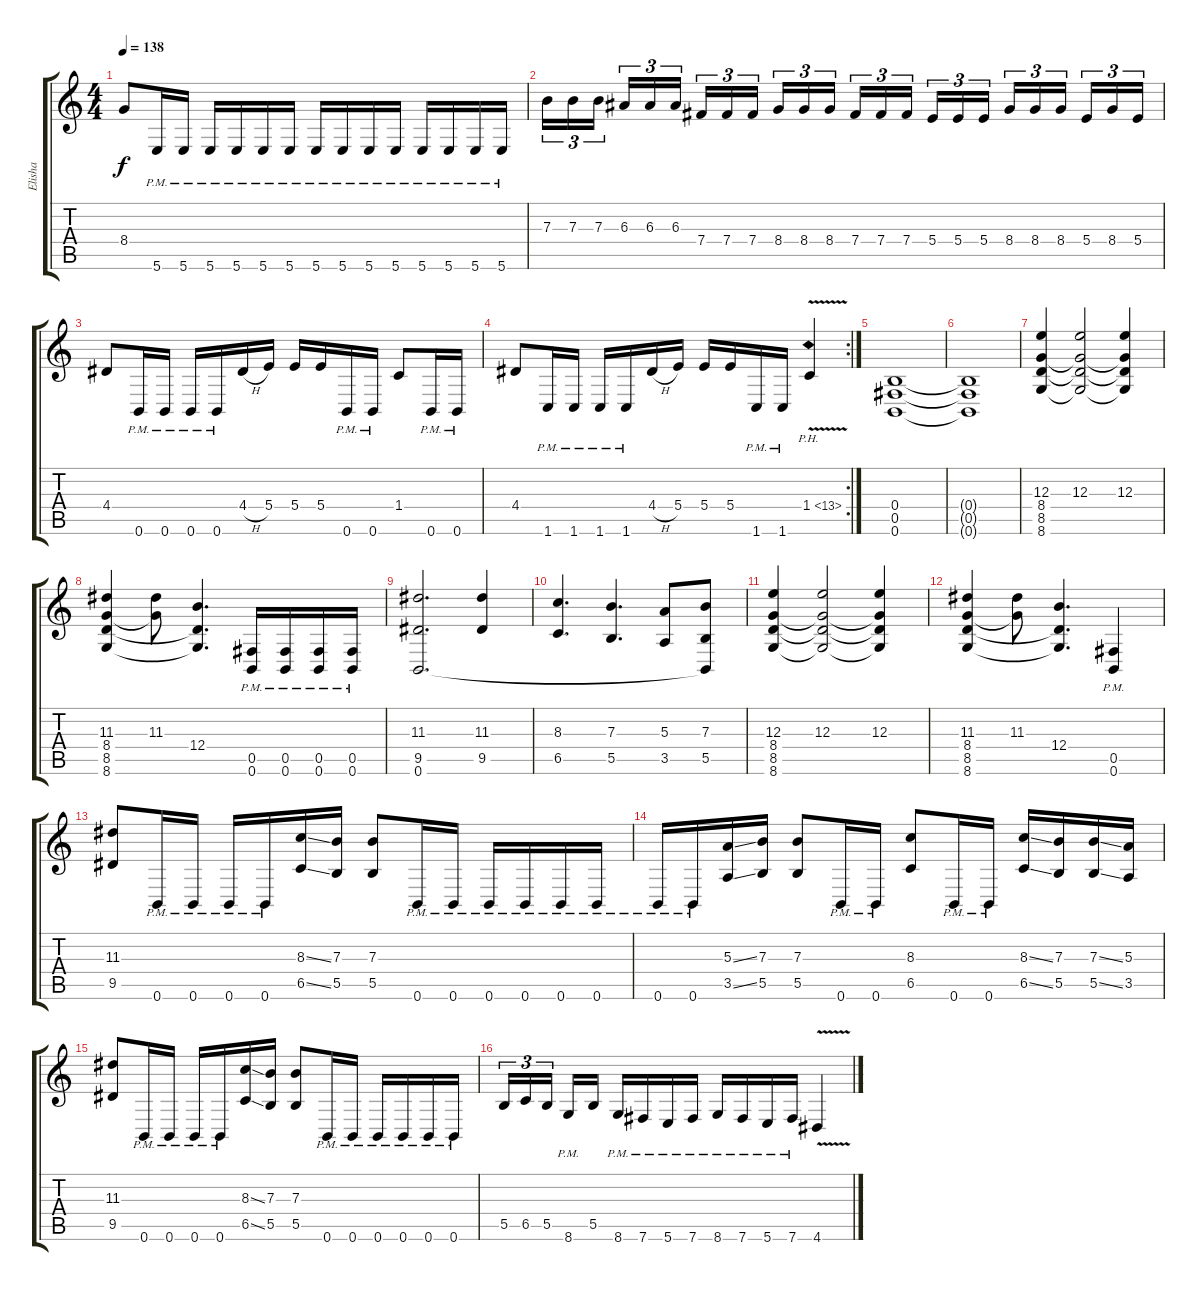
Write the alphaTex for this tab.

\track ("Elisha" "Elisha") {instrument overdrivenguitar}
\staff {score tabs}
\tuning (Db4 Ab3 E3 B2 Gb2 B1) {hide}
\ts (4 4)
\tempo 138
\clef g2
\ks c
8.4.8{dy f} 5.6{pm}.16 5.6{pm}.16 5.6{pm}.16 5.6{pm}.16 5.6{pm}.16 5.6{pm}.16 5.6{pm}.16 5.6{pm}.16 5.6{pm}.16 5.6{pm}.16 5.6{pm}.16 5.6{pm}.16 5.6{pm}.16 5.6{pm}.16 |
7.3.16{tu (3 2)} 7.3.16{tu (3 2)} 7.3.16{tu (3 2) beam splitsecondary} 6.3.16{tu (3 2)} 6.3.16{tu (3 2)} 6.3.16{tu (3 2)} 7.4.16{tu (3 2)} 7.4.16{tu (3 2)} 7.4.16{tu (3 2) beam splitsecondary} 8.4.16{tu (3 2)} 8.4.16{tu (3 2)} 8.4.16{tu (3 2)} 7.4.16{tu (3 2)} 7.4.16{tu (3 2)} 7.4.16{tu (3 2) beam splitsecondary} 5.4.16{tu (3 2)} 5.4.16{tu (3 2)} 5.4.16{tu (3 2)} 8.4.16{tu (3 2)} 8.4.16{tu (3 2)} 8.4.16{tu (3 2) beam splitsecondary} 5.4.16{tu (3 2)} 8.4.16{tu (3 2)} 5.4.16{tu (3 2)} |
4.4.8 0.6{pm}.16 0.6{pm}.16 0.6{pm}.16 0.6{pm}.16 4.4{h}.16 5.4.16 5.4.16 5.4.16 0.6{pm}.16 0.6{pm}.16 1.4.8 0.6{pm}.16 0.6{pm}.16 |
\rc 2
4.4.8 1.6{pm}.16 1.6{pm}.16 1.6{pm}.16 1.6{pm}.16 4.4{h}.16 5.4.16 5.4.16 5.4.16 1.6{pm}.16 1.6{pm}.16 1.4{ph 12 v}.4 |
(0.4 0.5 0.6).1 |
(0.4{t} 0.5{t} 0.6{t}).1 |
(12.3 8.4 8.5 8.6).4 (12.3 8.4{t} 8.5{t} 8.6{t}).2 (12.3 8.4{t} 8.5{t} 8.6{t}).4 |
(11.3 8.4 8.5 8.6).4 (11.3 8.4{t}).8 (12.4 8.5{t} 8.6{t}).4{d} (0.5{pm} 0.6{pm}).16 (0.5{pm} 0.6{pm}).16 (0.5{pm} 0.6{pm}).16 (0.5{pm} 0.6{pm}).16 |
(11.3 9.5 0.6).2{d} (11.3 9.5).4 |
(8.3 6.5).4{d} (7.3 5.5).4{d} (5.3 3.5).8 (7.3 5.5 0.6{t}).8 |
(12.3 8.4 8.5 8.6).4 (12.3 8.4{t} 8.5{t} 8.6{t}).2 (12.3 8.4{t} 8.5{t} 8.6{t}).4 |
(11.3 8.4 8.5 8.6).4 (11.3 8.4{t}).8 (12.4 8.5{t} 8.6{t}).4{d} (0.5{pm} 0.6{pm}).4 |
(11.3 9.5).8 0.6{pm}.16 0.6{pm}.16 0.6{pm}.16 0.6{pm}.16 (8.3{ss} 6.5{ss}).16 (7.3 5.5).16 (7.3 5.5).8 0.6{pm}.16 0.6{pm}.16 0.6{pm}.16 0.6{pm}.16 0.6{pm}.16 0.6{pm}.16 |
0.6{pm}.16 0.6{pm}.16 (5.3{ss} 3.5{ss}).16 (7.3 5.5).16 (7.3 5.5).8 0.6{pm}.16 0.6{pm}.16 (8.3 6.5).8 0.6{pm}.16 0.6{pm}.16 (8.3{ss} 6.5{ss}).16 (7.3 5.5).16 (7.3{ss} 5.5{ss}).16 (5.3 3.5).16 |
(11.3 9.5).8 0.6{pm}.16 0.6{pm}.16 0.6{pm}.16 0.6{pm}.16 (8.3{ss} 6.5{ss}).16 (7.3 5.5).16 (7.3 5.5).8 0.6{pm}.16 0.6{pm}.16 0.6{pm}.16 0.6{pm}.16 0.6{pm}.16 0.6{pm}.16 |
5.5.16{tu (3 2)} 6.5.16{tu (3 2)} 5.5.16{tu (3 2) beam splitsecondary} 8.6{pm}.16 5.5.16 8.6{pm}.16 7.6{pm}.16 5.6{pm}.16 7.6{pm}.16 8.6{pm}.16 7.6{pm}.16 5.6{pm}.16 7.6{pm}.16 4.6{v}.4
